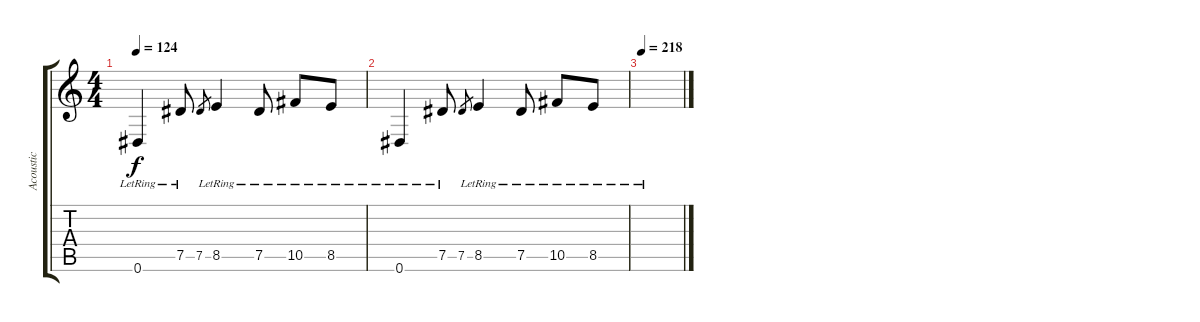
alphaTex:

\track ("Acoustic" "Acoustic") {instrument acousticguitarsteel}
\staff {score tabs}
\tuning (Eb4 Bb3 Gb3 Db3 Ab2 Eb2) {hide}
\ts (4 4)
\tempo 124
\clef g2
\ks c
0.6{lr}.4{dy f} 7.5{lr}.8 7.5.8{gr} 8.5{lr}.4 7.5{lr}.8 10.5{lr}.8 8.5{lr}.8 |
0.6{lr}.4 7.5{lr}.8 7.5.8{gr} 8.5{lr}.4 7.5{lr}.8 10.5{lr}.8 8.5{lr}.8 |
\tempo 218
